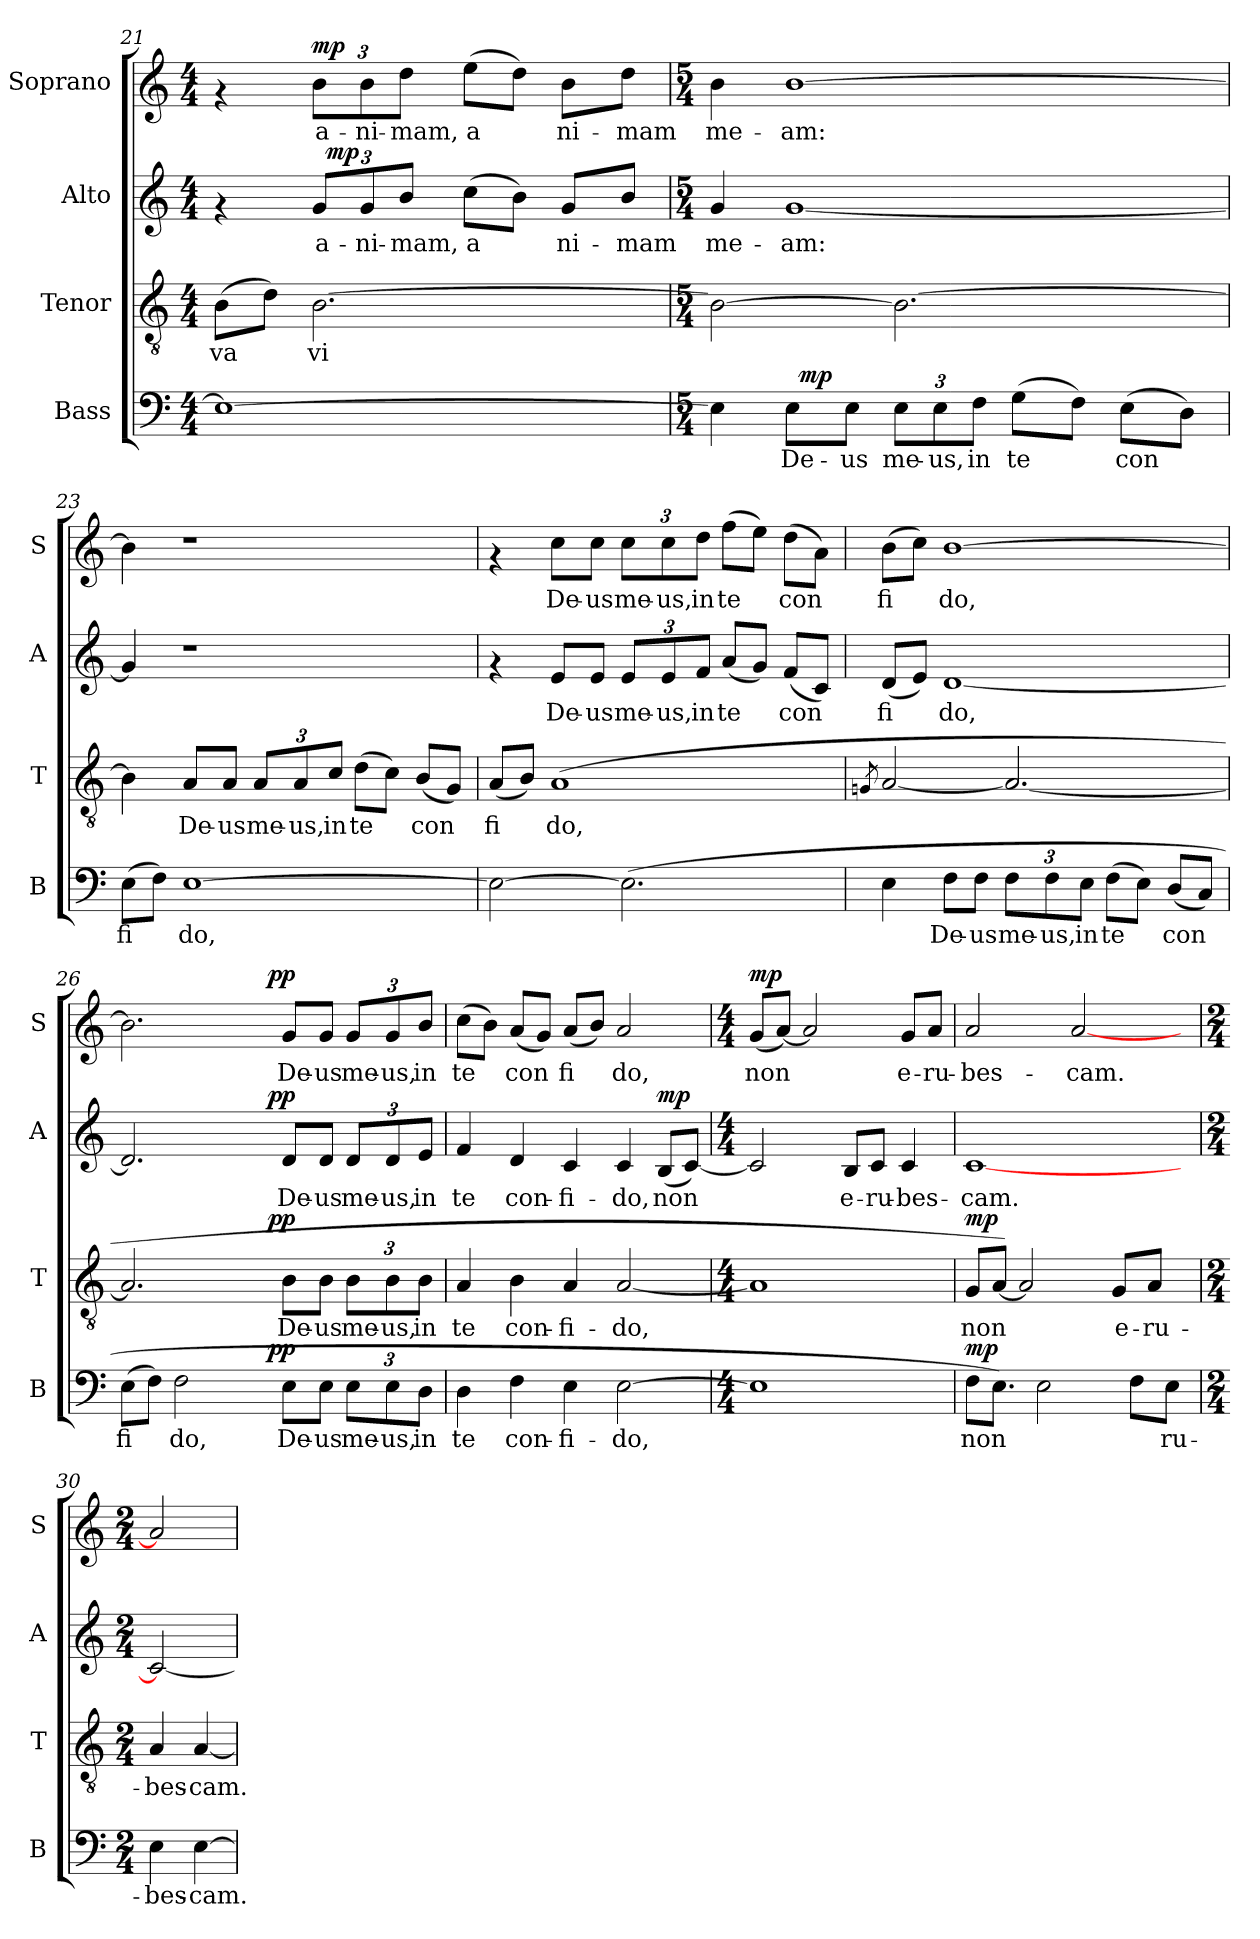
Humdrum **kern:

**kern	**text	**dynam	**kern	**text	**dynam	**kern	**text	**dynam	**kern	**text	**dynam
*part4	*part4	*part4	*part3	*part3	*part3	*part2	*part2	*part2	*part1	*part1	*part1
*staff4	*staff4	*staff4	*staff3	*staff3	*staff3	*staff2	*staff2	*staff2	*staff1	*staff1	*staff1
*I"Bass	*	*	*I"Tenor	*	*	*I"Alto	*	*	*I"Soprano	*	*
*I'B	*	*	*I'T	*	*	*I'A	*	*	*I'S	*	*
*clefF4	*	*	*clefGv2	*	*	*clefG2	*	*	*clefG2	*	*
*k[]	*	*	*k[]	*	*	*k[]	*	*	*k[]	*	*
*C:	*	*	*C:	*	*	*C:	*	*	*C:	*	*
*M4/4	*	*	*M4/4	*	*	*M4/4	*	*	*M4/4	*	*
=21	=21	=21	=21	=21	=21	=21	=21	=21	=21	=21	=21
!	!LO:LY:b	!	!	!LO:LY:b	!	!	!	!	!	!	!
*	*	*	*	*	*	*^	*	*	*	*	*
1E_<	.	.	(>8B\L	-va-	.	4rf	4ryy	.	.	4rf	.	.
!	!	!	!	!LO:LY:b	!	!	!	!	!	!	!	!
.	.	.	8d\J)	--	.	.	.	.	.	.	.	.
!	!	!	!	!LO:LY:b	!	!	!	!	!	!	!	!
*	*	*	*	*	*	*Xbrackettup	*	*	*	*	*	*
!	!	!	!	!	!	!	!	!LO:LY:b	!	!	!	!
*	*	*	*	*	*	*	*	*	*	*Xbrackettup	*	*
!	!	!	!	!	!	!	!	!	!	!	!LO:LY:b	!LO:DY:a
.	.	.	[<2.B\	-vi	.	12g/L	64ryy	a-	.	12b\L	a-	mp
!	!	!	!	!	!	!	!	!	!LO:DY:a	!	!	!
.	.	.	.	.	.	.	2ryy	.	mp	.	.	.
!	!	!	!	!	!	!	!	!LO:LY:b	!	!	!LO:LY:b	!
.	.	.	.	.	.	12g/	.	-ni-	.	12b\	-ni-	.
!	!	!	!	!	!	!	!	!LO:LY:b	!	!	!LO:LY:b	!
.	.	.	.	.	.	12b/J	.	-mam,	.	12dd\J	-mam,	.
!	!	!	!	!	!	!	!	!LO:LY:b	!	!	!LO:LY:b	!
.	.	.	.	.	.	(>8cc\L	.	a-	.	(>8ee\L	a-	.
!	!	!	!	!	!	!	!	!LO:LY:b	!	!	!LO:LY:b	!
.	.	.	.	.	.	8b\J)	.	--	.	8dd\J)	--	.
!	!	!	!	!	!	!	!	!LO:LY:b	!	!	!LO:LY:b	!
.	.	.	.	.	.	8g/L	.	-ni-	.	8b\L	-ni-	.
.	.	.	.	.	.	.	8...ryy	.	.	.	.	.
!	!	!	!	!	!	!	!	!LO:LY:b	!	!	!LO:LY:b	!
.	.	.	.	.	.	8b/J	.	-mam	.	8dd\J	-mam	.
*	*	*	*	*	*	*v	*v	*	*	*	*	*
!!LO:PB:g=z
=22	=22	=22	=22	=22	=22	=22	=22	=22	=22	=22	=22
*M5/4	*	*	*M5/4	*	*	*M5/4	*	*	*M5/4	*	*
*	*	*	*	*	*	*^	*	*	*	*	*
!	!LO:LY:b	!	!	!LO:LY:b	!	!	!	!LO:LY:b	!	!	!LO:LY:b	!
*^	*	*	*	*	*	*v	*v	*	*	*	*	*
4E\]	4ryy	.	.	2B\_>	.	.	4g/	me-	.	4b\	me-	.
!	!	!LO:LY:b	!	!	!	!	!	!LO:LY:b	!	!	!LO:LY:b	!
8E\L	64ryy	De-	.	.	.	.	[<1g	-am:	.	[>1b	-am:	.
!	!	!	!LO:DY:a	!	!	!	!	!	!	!	!	!
.	2ryy	.	mp	.	.	.	.	.	.	.	.	.
!	!	!LO:LY:b	!	!	!	!	!	!	!	!	!	!
8E\J	.	-us	.	.	.	.	.	.	.	.	.	.
*Xbrackettup	*	*	*	*	*	*	*	*	*	*	*	*
!	!	!LO:LY:b	!	!	!LO:LY:b	!	!	!	!	!	!	!
12E\L	.	me-	.	2.B\_>	.	.	.	.	.	.	.	.
!	!	!LO:LY:b	!	!	!	!	!	!	!	!	!	!
12E\	.	-us,	.	.	.	.	.	.	.	.	.	.
!	!	!LO:LY:b	!	!	!	!	!	!	!	!	!	!
12F\J	.	in	.	.	.	.	.	.	.	.	.	.
!	!	!LO:LY:b	!	!	!	!	!	!	!	!	!	!
(>8G\L	.	te	.	.	.	.	.	.	.	.	.	.
.	4ryy	.	.	.	.	.	.	.	.	.	.	.
!	!	!LO:LY:b	!	!	!	!	!	!	!	!	!	!
8F\J)	.	.	.	.	.	.	.	.	.	.	.	.
!	!	!LO:LY:b	!	!	!	!	!	!	!	!	!	!
(>8E\L	.	con-	.	.	.	.	.	.	.	.	.	.
.	8...ryy	.	.	.	.	.	.	.	.	.	.	.
!	!	!LO:LY:b	!	!	!	!	!	!	!	!	!	!
8D\J)	.	--	.	.	.	.	.	.	.	.	.	.
=23	=23	=23	=23	=23	=23	=23	=23	=23	=23	=23	=23	=23
!	!	!LO:LY:b	!	!	!LO:LY:b	!	!	!LO:LY:b	!	!	!LO:LY:b	!
*v	*v	*	*	*	*	*	*	*	*	*	*	*
(>8E\L	-fi-	.	4B\]	.	.	4g/]	.	.	4b\]	.	.
!	!LO:LY:b	!	!	!	!	!	!	!	!	!	!
8F\J)	--	.	.	.	.	.	.	.	.	.	.
!	!LO:LY:b	!	!	!LO:LY:b	!	!	!	!	!	!	!
[>1E	-do,	.	8A/L	De-	.	1r	.	.	1r	.	.
!	!	!	!	!LO:LY:b	!	!	!	!	!	!	!
.	.	.	8A/J	-us	.	.	.	.	.	.	.
*	*	*	*Xbrackettup	*	*	*	*	*	*	*	*
!	!	!	!	!LO:LY:b	!	!	!	!	!	!	!
.	.	.	12A/L	me-	.	.	.	.	.	.	.
!	!	!	!	!LO:LY:b	!	!	!	!	!	!	!
.	.	.	12A/	-us,	.	.	.	.	.	.	.
!	!	!	!	!LO:LY:b	!	!	!	!	!	!	!
.	.	.	12c/J	in	.	.	.	.	.	.	.
!	!	!	!	!LO:LY:b	!	!	!	!	!	!	!
.	.	.	(>8d\L	te	.	.	.	.	.	.	.
!	!	!	!	!LO:LY:b	!	!	!	!	!	!	!
.	.	.	8c\J)	.	.	.	.	.	.	.	.
!	!	!	!	!LO:LY:b	!	!	!	!	!	!	!
.	.	.	(<8B/L	con-	.	.	.	.	.	.	.
!	!	!	!	!LO:LY:b	!	!	!	!	!	!	!
.	.	.	8G/J)	--	.	.	.	.	.	.	.
=24	=24	=24	=24	=24	=24	=24	=24	=24	=24	=24	=24
!	!LO:LY:b	!	!	!LO:LY:b	!	!	!	!	!	!	!
2E\_>	.	.	(<8A/L	-fi-	.	4rf	.	.	4rf	.	.
!	!	!	!	!LO:LY:b	!	!	!	!	!	!	!
.	.	.	8B/J)	--	.	.	.	.	.	.	.
!	!	!	!	!LO:LY:b	!	!	!LO:LY:b	!	!	!LO:LY:b	!
.	.	.	(<1A	-do,	.	8e/L	De-	.	8cc\L	De-	.
!	!	!	!	!	!	!	!LO:LY:b	!	!	!LO:LY:b	!
.	.	.	.	.	.	8e/J	-us	.	8cc\J	-us	.
!	!LO:LY:b	!	!	!	!	!	!LO:LY:b	!	!	!LO:LY:b	!
(>2.E\]	.	.	.	.	.	12e/L	me-	.	12cc\L	me-	.
!	!	!	!	!	!	!	!LO:LY:b	!	!	!LO:LY:b	!
.	.	.	.	.	.	12e/	-us,	.	12cc\	-us,	.
!	!	!	!	!	!	!	!LO:LY:b	!	!	!LO:LY:b	!
.	.	.	.	.	.	12f/J	in	.	12dd\J	in	.
!	!	!	!	!	!	!	!LO:LY:b	!	!	!LO:LY:b	!
.	.	.	.	.	.	(<8a/L	te	.	(>8ff\L	te	.
!	!	!	!	!	!	!	!LO:LY:b	!	!	!LO:LY:b	!
.	.	.	.	.	.	8g/J)	.	.	8ee\J)	.	.
!	!	!	!	!	!	!	!LO:LY:b	!	!	!LO:LY:b	!
.	.	.	.	.	.	(<8f/L	con-	.	(>8dd\L	con-	.
!	!	!	!	!	!	!	!LO:LY:b	!	!	!LO:LY:b	!
.	.	.	.	.	.	8c/J)	--	.	8a\J)	--	.
!!LO:PB:g=z
=25	=25	=25	=25	=25	=25	=25	=25	=25	=25	=25	=25
.	.	.	8qGn/	.	.	.	.	.	.	.	.
!	!LO:LY:b	!	!	!LO:LY:b	!	!	!LO:LY:b	!	!	!LO:LY:b	!
4E\	.	.	[<2A/	.	.	(<8d/L	-fi-	.	(>8b\L	-fi-	.
!	!	!	!	!	!	!	!LO:LY:b	!	!	!LO:LY:b	!
.	.	.	.	.	.	8e/J)	--	.	8cc\J)	--	.
!	!LO:LY:b	!	!	!	!	!	!LO:LY:b	!	!	!LO:LY:b	!
8F\L	De-	.	.	.	.	[<1d	-do,	.	[>1b	-do,	.
!	!LO:LY:b	!	!	!	!	!	!	!	!	!	!
8F\J	-us	.	.	.	.	.	.	.	.	.	.
!	!LO:LY:b	!	!	!LO:LY:b	!	!	!	!	!	!	!
12F\L	me-	.	2.A/_<	.	.	.	.	.	.	.	.
!	!LO:LY:b	!	!	!	!	!	!	!	!	!	!
12F\	-us,	.	.	.	.	.	.	.	.	.	.
!	!LO:LY:b	!	!	!	!	!	!	!	!	!	!
12E\J	in	.	.	.	.	.	.	.	.	.	.
!	!LO:LY:b	!	!	!	!	!	!	!	!	!	!
(>8F\L	te	.	.	.	.	.	.	.	.	.	.
!	!LO:LY:b	!	!	!	!	!	!	!	!	!	!
8E\J)	.	.	.	.	.	.	.	.	.	.	.
!	!LO:LY:b	!	!	!	!	!	!	!	!	!	!
(<8D/L	con-	.	.	.	.	.	.	.	.	.	.
!	!LO:LY:b	!	!	!	!	!	!	!	!	!	!
8C/J)	--	.	.	.	.	.	.	.	.	.	.
=26	=26	=26	=26	=26	=26	=26	=26	=26	=26	=26	=26
!	!LO:LY:b	!	!	!LO:LY:b	!	!	!LO:LY:b	!	!	!LO:LY:b	!
*^	*	*	*^	*	*	*^	*	*	*^	*	*
(>8E\L	2ryy	-fi-	.	2.A/]	2ryy	.	.	2.d/]	2ryy	.	.	2.b\]	2ryy	.	.
!	!	!LO:LY:b	!	!	!	!	!	!	!	!	!	!	!	!	!
8F\J)	.	--	.	.	.	.	.	.	.	.	.	.	.	.	.
!	!	!LO:LY:b	!	!	!	!	!	!	!	!	!	!	!	!	!
2F\	.	-do,	.	.	.	.	.	.	.	.	.	.	.	.	.
.	8ryy	.	.	.	8ryy	.	.	.	8ryy	.	.	.	8ryy	.	.
.	16ryy	.	.	.	16ryy	.	.	.	16ryy	.	.	.	16ryy	.	.
.	64ryy	.	.	.	64ryy	.	.	.	64ryy	.	.	.	64ryy	.	.
!	!	!	!LO:DY:a	!	!	!	!LO:DY:a	!	!	!	!LO:DY:a	!	!	!	!LO:DY:a
.	2ryy	.	pp	.	2ryy	.	pp	.	2ryy	.	pp	.	2ryy	.	pp
!	!	!LO:LY:b	!	!	!	!LO:LY:b	!	!	!	!LO:LY:b	!	!	!	!LO:LY:b	!
8E\L	.	De-	.	8B\L	.	De-	.	8d/L	.	De-	.	8g/L	.	De-	.
!	!	!LO:LY:b	!	!	!	!LO:LY:b	!	!	!	!LO:LY:b	!	!	!	!LO:LY:b	!
8E\J	.	-us	.	8B\J	.	-us	.	8d/J	.	-us	.	8g/J	.	-us	.
!	!	!LO:LY:b	!	!	!	!LO:LY:b	!	!	!	!LO:LY:b	!	!	!	!LO:LY:b	!
12E\L	.	me-	.	12B\L	.	me-	.	12d/L	.	me-	.	12g/L	.	me-	.
!	!	!LO:LY:b	!	!	!	!LO:LY:b	!	!	!	!LO:LY:b	!	!	!	!LO:LY:b	!
12E\	.	-us,	.	12B\	.	-us,	.	12d/	.	-us,	.	12g/	.	-us,	.
!	!	!LO:LY:b	!	!	!	!LO:LY:b	!	!	!	!LO:LY:b	!	!	!	!LO:LY:b	!
12D\J	.	in	.	12B\J	.	in	.	12e/J	.	in	.	12b/J	.	in	.
.	32.ryy	.	.	.	32.ryy	.	.	.	32.ryy	.	.	.	32.ryy	.	.
=27	=27	=27	=27	=27	=27	=27	=27	=27	=27	=27	=27	=27	=27	=27	=27
!	!	!LO:LY:b	!	!	!	!LO:LY:b	!	!	!	!LO:LY:b	!	!	!	!LO:LY:b	!
*v	*v	*	*	*	*	*	*	*v	*v	*	*	*v	*v	*	*
*	*	*	*v	*v	*	*	*	*	*	*	*	*
4D\	te	.	4A/	te	.	4f/	te	.	(>8cc\L	te	.
!	!	!	!	!	!	!	!	!	!	!LO:LY:b	!
.	.	.	.	.	.	.	.	.	8b\J)	.	.
!	!LO:LY:b	!	!	!LO:LY:b	!	!	!LO:LY:b	!	!	!LO:LY:b	!
4F\	con-	.	4B\	con-	.	4d/	con-	.	(<8a/L	con-	.
!	!	!	!	!	!	!	!	!	!	!LO:LY:b	!
.	.	.	.	.	.	.	.	.	8g/J)	--	.
!	!LO:LY:b	!	!	!LO:LY:b	!	!	!LO:LY:b	!	!	!LO:LY:b	!
4E\	-fi-	.	4A/	-fi-	.	4c/	-fi-	.	(<8a/L	-fi-	.
!	!	!	!	!	!	!	!	!	!	!LO:LY:b	!
.	.	.	.	.	.	.	.	.	8b/J)	--	.
!	!LO:LY:b	!	!	!LO:LY:b	!	!	!LO:LY:b	!	!	!LO:LY:b	!
[>2E\	-do,	.	[<2A/	-do,	.	4c/	-do,	.	2a/	-do,	.
!	!	!	!	!	!	!	!LO:LY:b	!LO:DY:a	!	!	!
.	.	.	.	.	.	(<8B/L	non	mp	.	.	.
!	!	!	!	!	!	!	!LO:LY:b	!	!	!	!
.	.	.	.	.	.	[<8c/J)	.	.	.	.	.
=28	=28	=28	=28	=28	=28	=28	=28	=28	=28	=28	=28
*M4/4	*	*	*M4/4	*	*	*M4/4	*	*	*M4/4	*	*
!	!LO:LY:b	!	!	!LO:LY:b	!	!	!LO:LY:b	!	!	!LO:LY:b	!LO:DY:a
1E]	.	.	1A]	.	.	2c/]	.	.	(<8g/L	non	mp
!	!	!	!	!	!	!	!	!	!	!LO:LY:b	!
.	.	.	.	.	.	.	.	.	[<8a/J)	.	.
!	!	!	!	!	!	!	!	!	!	!LO:LY:b	!
.	.	.	.	.	.	.	.	.	2a/]	.	.
!	!	!	!	!	!	!	!LO:LY:b	!	!	!	!
.	.	.	.	.	.	8B/L	e-	.	.	.	.
!	!	!	!	!	!	!	!LO:LY:b	!	!	!	!
.	.	.	.	.	.	8c/J	-ru-	.	.	.	.
!	!	!	!	!	!	!	!LO:LY:b	!	!	!LO:LY:b	!
.	.	.	.	.	.	4c/	-bes-	.	8g/L	e-	.
!	!	!	!	!	!	!	!	!	!	!LO:LY:b	!
.	.	.	.	.	.	.	.	.	8a/J	-ru-	.
!!LO:LB:g=z
=29	=29	=29	=29	=29	=29	=29	=29	=29	=29	=29	=29
!	!LO:LY:b	!LO:DY:a	!	!LO:LY:b	!LO:DY:a	!	!LO:LY:b	!	!	!LO:LY:b	!
8F\L	non	mp	8G/L	non	mp	[<1c	-cam.	.	2a/	-bes-	.
!	!LO:LY:b	!	!	!LO:LY:b	!	!	!	!	!	!	!
8.E\J)	.	.	[<8A/J)	.	.	.	.	.	.	.	.
!	!	!	!	!LO:LY:b	!	!	!	!	!	!	!
.	.	.	2A/]	.	.	.	.	.	.	.	.
!	!LO:LY:b	!	!	!	!	!	!	!	!	!	!
2E\	.	.	.	.	.	.	.	.	.	.	.
!	!	!	!	!	!	!	!	!	!	!LO:LY:b	!
.	.	.	.	.	.	.	.	.	[<2a/	-cam.	.
!	!	!	!	!LO:LY:b	!	!	!	!	!	!	!
.	.	.	8G/L	e-	.	.	.	.	.	.	.
8F\L	.	.	.	.	.	.	.	.	.	.	.
!	!	!	!	!LO:LY:b	!	!	!	!	!	!	!
.	.	.	8A/J	-ru-	.	.	.	.	.	.	.
!	!LO:LY:b	!	!	!	!	!	!	!	!	!	!
8E\J	ru-	.	.	.	.	.	.	.	.	.	.
.	.	.	16ryy	.	.	16ryy	.	.	16ryy	.	.
=30	=30	=30	=30	=30	=30	=30	=30	=30	=30	=30	=30
*M2/4	*	*	*M2/4	*	*	*M2/4	*	*	*M2/4	*	*
!	!LO:LY:b	!	!	!LO:LY:b	!	!	!LO:LY:b	!	!	!LO:LY:b	!
4E\	-bes-	.	4A/	-bes-	.	2c/_<	.	.	2a/]	.	.
!	!LO:LY:b	!	!	!LO:LY:b	!	!	!	!	!	!	!
[>4E\	-cam.	.	[<4A/	-cam.	.	.	.	.	.	.	.
=	=	=	=	=	=	=	=	=	=	=	=
*-	*-	*-	*-	*-	*-	*-	*-	*-	*-	*-	*-
